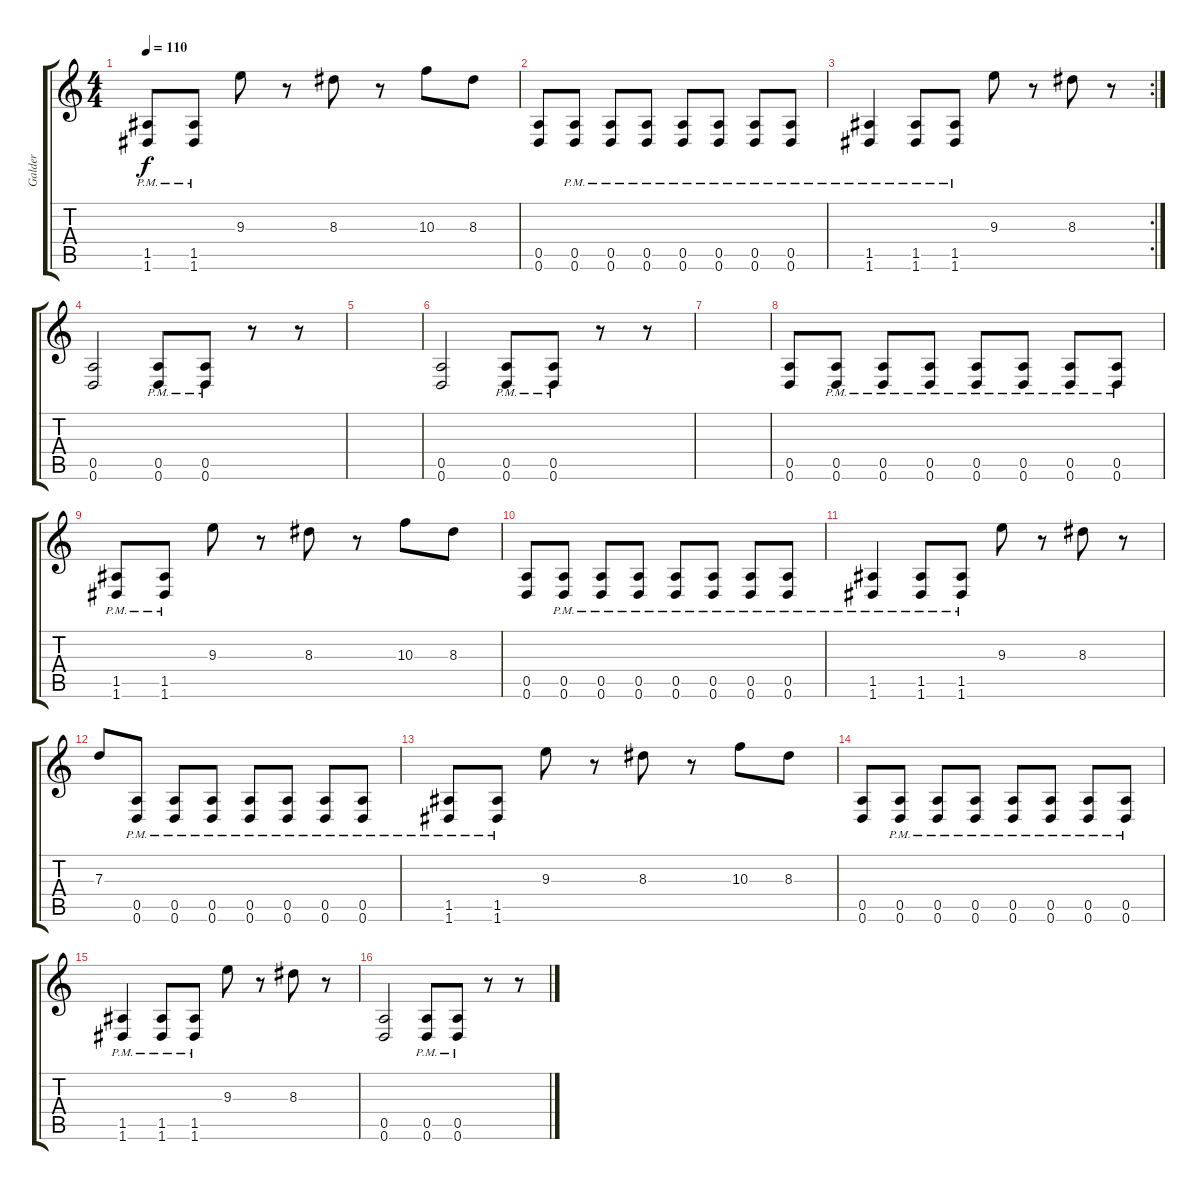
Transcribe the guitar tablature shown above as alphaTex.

\track ("Galder" "Galder") {instrument distortionguitar}
\staff {score tabs}
\tuning (E4 B3 G3 D3 A2 D2) {hide}
\ts (4 4)
\tempo 110
\clef g2
\ks c
(1.5{pm} 1.6).8{dy f} (1.5{pm} 1.6{pm}).8 9.3.8 r.8 8.3.8 r.8 10.3.8 8.3.8 |
(0.5 0.6).8 (0.5{pm} 0.6{pm}).8 (0.5{pm} 0.6{pm}).8 (0.5{pm} 0.6{pm}).8 (0.5{pm} 0.6{pm}).8 (0.5{pm} 0.6{pm}).8 (0.5{pm} 0.6{pm}).8 (0.5{pm} 0.6{pm}).8 |
\rc 2
(1.5{pm} 1.6).4 (1.5{pm} 1.6{pm}).8 (1.5{pm} 1.6{pm}).8 9.3.8 r.8 8.3.8 r.8 |
(0.5 0.6).2 (0.5{pm} 0.6{pm}).8 (0.5{pm} 0.6{pm}).8 r.8 r.8 |
|
(0.5 0.6).2 (0.5{pm} 0.6{pm}).8 (0.5{pm} 0.6{pm}).8 r.8 r.8 |
|
(0.5 0.6).8 (0.5{pm} 0.6{pm}).8 (0.5{pm} 0.6{pm}).8 (0.5{pm} 0.6{pm}).8 (0.5{pm} 0.6{pm}).8 (0.5{pm} 0.6{pm}).8 (0.5{pm} 0.6{pm}).8 (0.5{pm} 0.6{pm}).8 |
(1.5{pm} 1.6).8 (1.5{pm} 1.6{pm}).8 9.3.8 r.8 8.3.8 r.8 10.3.8 8.3.8 |
(0.5 0.6).8 (0.5{pm} 0.6{pm}).8 (0.5{pm} 0.6{pm}).8 (0.5{pm} 0.6{pm}).8 (0.5{pm} 0.6{pm}).8 (0.5{pm} 0.6{pm}).8 (0.5{pm} 0.6{pm}).8 (0.5{pm} 0.6{pm}).8 |
(1.5{pm} 1.6).4 (1.5{pm} 1.6{pm}).8 (1.5{pm} 1.6{pm}).8 9.3.8 r.8 8.3.8 r.8 |
7.3.8 (0.5{pm} 0.6{pm}).8 (0.5{pm} 0.6{pm}).8 (0.5{pm} 0.6{pm}).8 (0.5{pm} 0.6{pm}).8 (0.5{pm} 0.6{pm}).8 (0.5{pm} 0.6{pm}).8 (0.5{pm} 0.6{pm}).8 |
(1.5{pm} 1.6).8 (1.5{pm} 1.6{pm}).8 9.3.8 r.8 8.3.8 r.8 10.3.8 8.3.8 |
(0.5 0.6).8 (0.5{pm} 0.6{pm}).8 (0.5{pm} 0.6{pm}).8 (0.5{pm} 0.6{pm}).8 (0.5{pm} 0.6{pm}).8 (0.5{pm} 0.6{pm}).8 (0.5{pm} 0.6{pm}).8 (0.5{pm} 0.6{pm}).8 |
(1.5{pm} 1.6).4 (1.5{pm} 1.6{pm}).8 (1.5{pm} 1.6{pm}).8 9.3.8 r.8 8.3.8 r.8 |
(0.5 0.6).2 (0.5{pm} 0.6{pm}).8 (0.5{pm} 0.6{pm}).8 r.8 r.8
